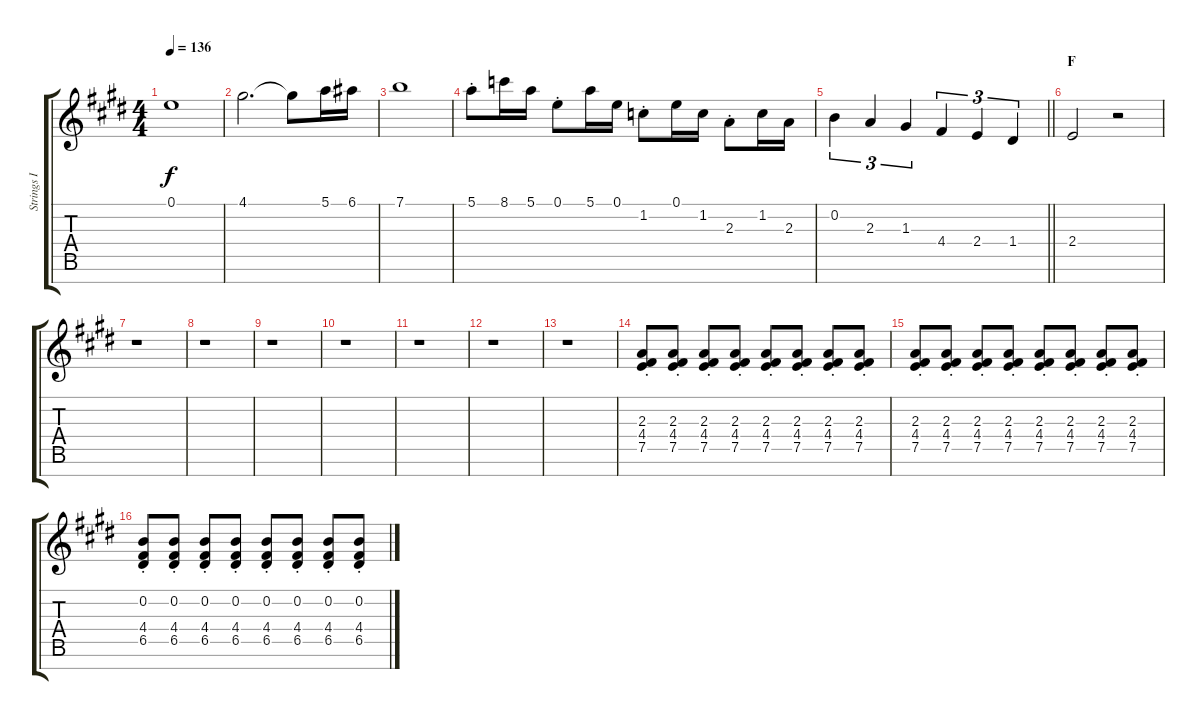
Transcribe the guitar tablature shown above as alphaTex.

\track ("Strings I" "Strings I") {instrument stringensemble1}
\staff {score tabs}
\tuning (E5 B4 G4 D4 A3 E3 B2) {hide}
\ts (4 4)
\tempo 136
\clef g2
\ks e
0.1{t}.1{dy f} |
4.1.2{d} 4.1{t}.8 5.1.16 6.1.16 |
7.1.1 |
5.1{st}.8 8.1.16 5.1.16 0.1{st}.8 5.1.16 0.1.16 1.2{st}.8 0.1.16 1.2.16 2.3{st}.8 1.2.16 2.3.16 |
\barLineRight lightlight
0.2.4{tu (3 2)} 2.3.4{tu (3 2)} 1.3.4{tu (3 2)} 4.4.4{tu (3 2)} 2.4.4{tu (3 2)} 1.4.4{tu (3 2)} |
\section ("" "F")
2.4.2 r.2 |
r.1 |
r.1 |
r.1 |
r.1 |
r.1 |
r.1 |
r.1 |
(2.3{st} 4.4{st} 7.5{st}).8 (2.3{st} 4.4{st} 7.5{st}).8 (2.3{st} 4.4{st} 7.5{st}).8 (2.3{st} 4.4{st} 7.5{st}).8 (2.3{st} 4.4{st} 7.5{st}).8 (2.3{st} 4.4{st} 7.5{st}).8 (2.3{st} 4.4{st} 7.5{st}).8 (2.3{st} 4.4{st} 7.5{st}).8 |
(2.3{st} 4.4{st} 7.5{st}).8 (2.3{st} 4.4{st} 7.5{st}).8 (2.3{st} 4.4{st} 7.5{st}).8 (2.3{st} 4.4{st} 7.5{st}).8 (2.3{st} 4.4{st} 7.5{st}).8 (2.3{st} 4.4{st} 7.5{st}).8 (2.3{st} 4.4{st} 7.5{st}).8 (2.3{st} 4.4{st} 7.5{st}).8 |
(0.2{st} 4.4{st} 6.5{st}).8 (0.2{st} 4.4{st} 6.5{st}).8 (0.2{st} 4.4{st} 6.5{st}).8 (0.2{st} 4.4{st} 6.5{st}).8 (0.2{st} 4.4{st} 6.5{st}).8 (0.2{st} 4.4{st} 6.5{st}).8 (0.2{st} 4.4{st} 6.5{st}).8 (0.2{st} 4.4{st} 6.5{st}).8
